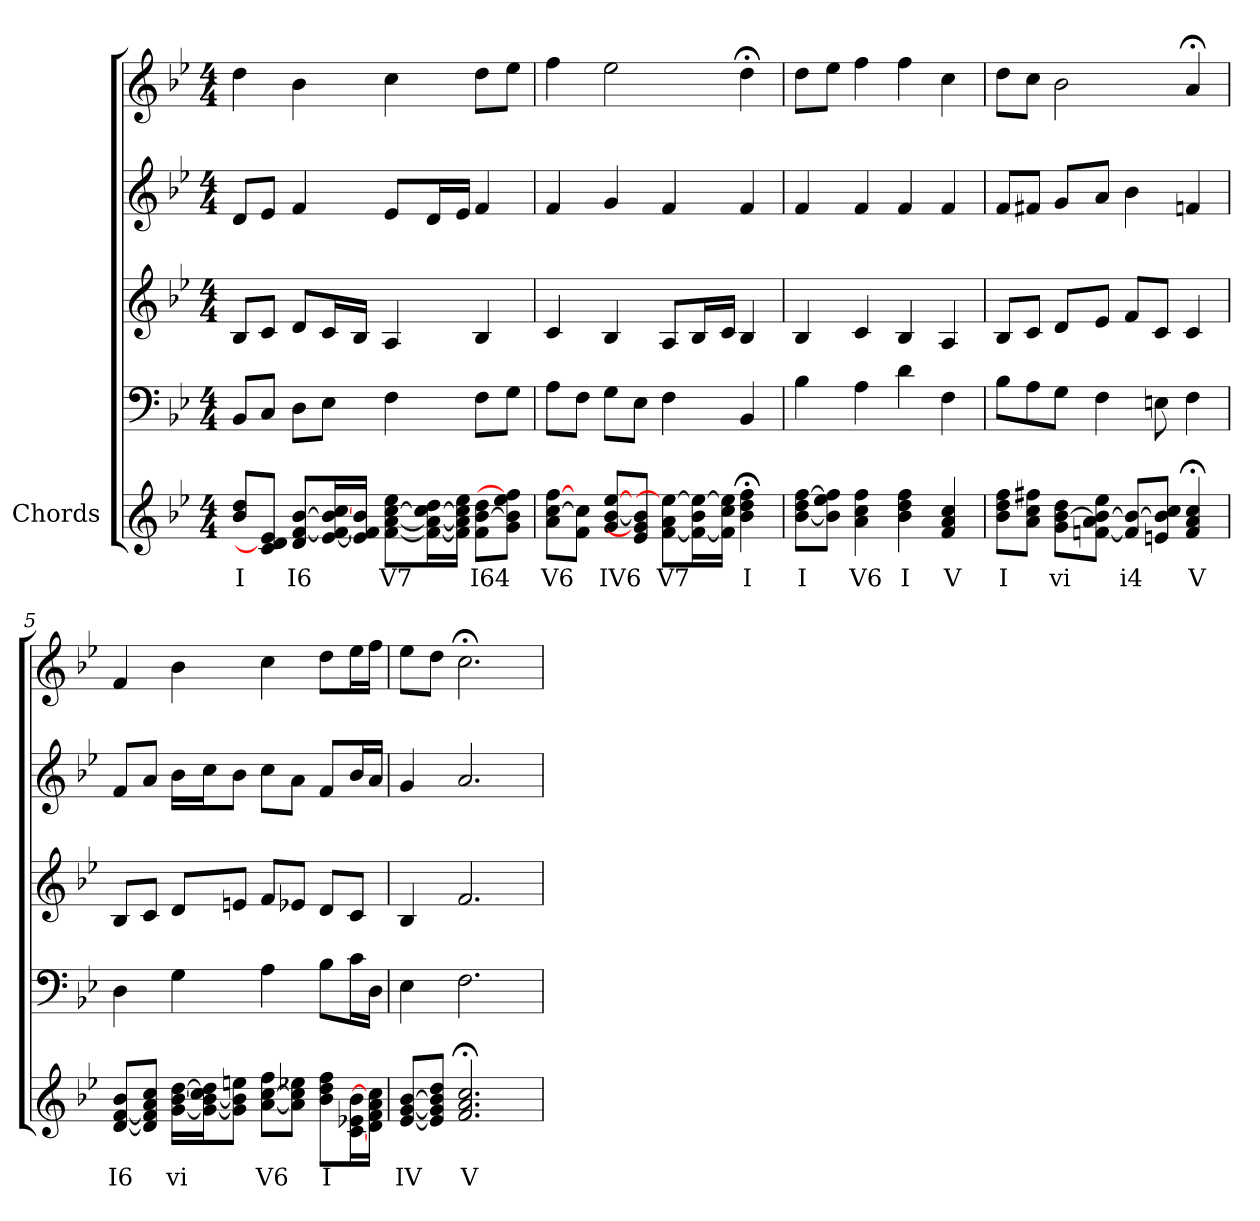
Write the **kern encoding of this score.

**kern	**text	**kern	**kern	**kern	**kern
*part5	*part5	*part4	*part3	*part2	*part1
*staff5	*staff5	*staff4	*staff3	*staff2	*staff1
*I"Chords	*	*	*	*	*
*clefG2	*	*clefF4	*clefG2	*clefG2	*clefG2
*k[b-e-]	*	*k[b-e-]	*k[b-e-]	*k[b-e-]	*k[b-e-]
*M4/4	*	*M4/4	*M4/4	*M4/4	*M4/4
=1	=1	=1	=1	=1	=1
8b-/ 8ddL	I	8BB-/L	8B-/L	8d/L	4dd\
8c/ 8d] 8e-J	.	8C/J	8c/J	8e-/J	.
8d/ [8f [8b-L	I6	8D\L	8d/L	4f/	4b-\
[16e-/ 16f_ 16b-_ 16ccL	.	8E-\J	16c/L	.	.
16e-/] 16f] 16b-JJ	.	.	16B-/JJ	.	.
[8f\ [8a [8cc 8ee-L	V7	4F\	4A/	8e-/L	4cc\
16f\_ 16a_ 16cc_ 16ddL	.	.	.	16d/L	.
16f\] 16a] 16cc] 16ee-JJ	.	.	.	16e-/JJ	.
8f\ [8b- 8ddL	I64	8F\L	4B-/	4f/	8dd\L
8g\ 8b-] 8ee- 8ff]J	.	8G\J	.	.	8ee-\J
=2	=2	=2	=2	=2	=2
8a\ [8cc [8ffL	V6	8A\L	4c/	4f/	4ff\
8f\ 8cc]J	.	8F\J	.	.	.
8g/ [8b- [8ee-L	IV6	8G\L	4B-/	4g/	2ee-\
8e-/ 8g] 8b-]J	.	8E-\J	.	.	.
[8f\ 8a 8ee-_L	V7	4F\	8A/L	4f/	.
16f\_ 16b- 16ee-_L	.	.	16B-/L	.	.
16f\] 16cc 16ee-]JJ	.	.	16c/JJ	.	.
4b-; 4dd; 4ff;	I	4BB-/	4B-/	4f/	4dd;\
=3	=3	=3	=3	=3	=3
[8b-\ 8dd [8ffL	I	4B-\	4B-/	4f/	8dd\L
8b-\] 8ee- 8ff]J	.	.	.	.	8ee-\J
4a 4cc 4ff	V6	4A\	4c/	4f/	4ff\
4b- 4dd 4ff	I	4d\	4B-/	4f/	4ff\
4f 4a 4cc	V	4F\	4A/	4f/	4cc\
=4	=4	=4	=4	=4	=4
8b-\ 8dd 8ffL	I	8B-\L	8B-/L	8f/L	8dd\L
8a\ 8cc 8ff#XJ	.	8A\	8c/J	8f#X/J	8cc\J
8g\ [8b- 8ddL	vi	8G\J	8d/L	8g/L	2b-\
[8fn\ 8a 8b-_ 8ee-J	.	4F\	8e-/J	8a/J	.
8f/] 8b-_L	i4	.	8f/L	4b-\	.
8en/ 8b-] 8ccJ	.	8En\	8c/J	.	.
4f; 4a; 4cc;	V	4F\	4c/	4fn/	4a;/
!!LO:LB:g=z
=5	=5	=5	=5	=5	=5
[8d/ [8f 8b-L	I6	4D\	8B-/L	8f/L	4f/
8d/] 8f] 8a 8ccJ	.	.	8c/J	8a/J	.
[16g\ [16b- [16ddLL	vi	4G\	8d/L	16b-\LL	4b-\
16g\_ 16b-_ 16cc 16dd]J	.	.	.	16cc\J	.
8g\] 8b-] 8eenJ	.	.	8en/J	8b-\J	.
[8a\ [8cc 8ffL	V6	4A\	8f/L	8cc\L	4cc\
8a\] 8cc] 8ee-XJ	.	.	8e-X/J	8a\J	.
8b-\ 8dd 8ffL	I	8B-\L	8d/L	8f/L	8dd\L
[16c\ 16e-X 16b-L	.	16c\L	8c/J	16b-/L	16ee-\L
16d\ 16f 16a 16cc]JJ	.	16D\JJ	.	16a/JJ	16ff\JJ
=6	=6	=6	=6	=6	=6
[8e-/ [8g [8b-L	IV	4E-\	4B-/	4g/	8ee-\L
8e-/] 8g] 8b-] 8ddJ	.	.	.	.	8dd\J
2.f; 2.a; 2.cc;	V	2.F\	2.f/	2.a/	2.cc;\
=	=	=	=	=	=
*-	*-	*-	*-	*-	*-
